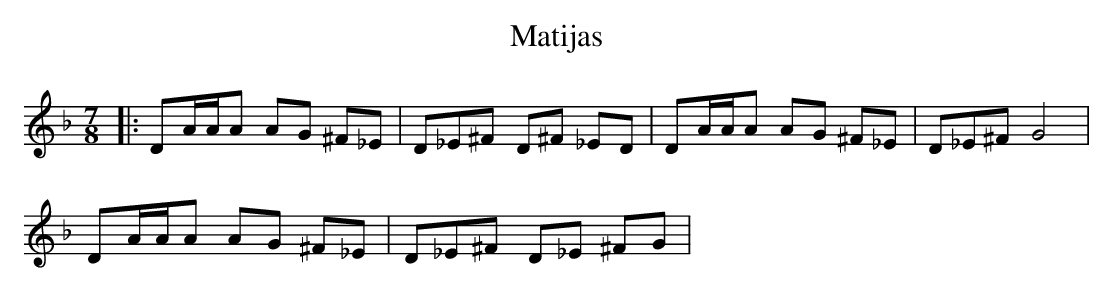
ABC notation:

X:1
T:Matijas
M:7/8
L:1/8
K:Dm
|: DA/A/A AG ^F_E | D_E^F D^F _ED |DA/A/A AG ^F_E | D_E^F G4 |
DA/A/A AG ^F_E | D_E^F D_E ^FG |
